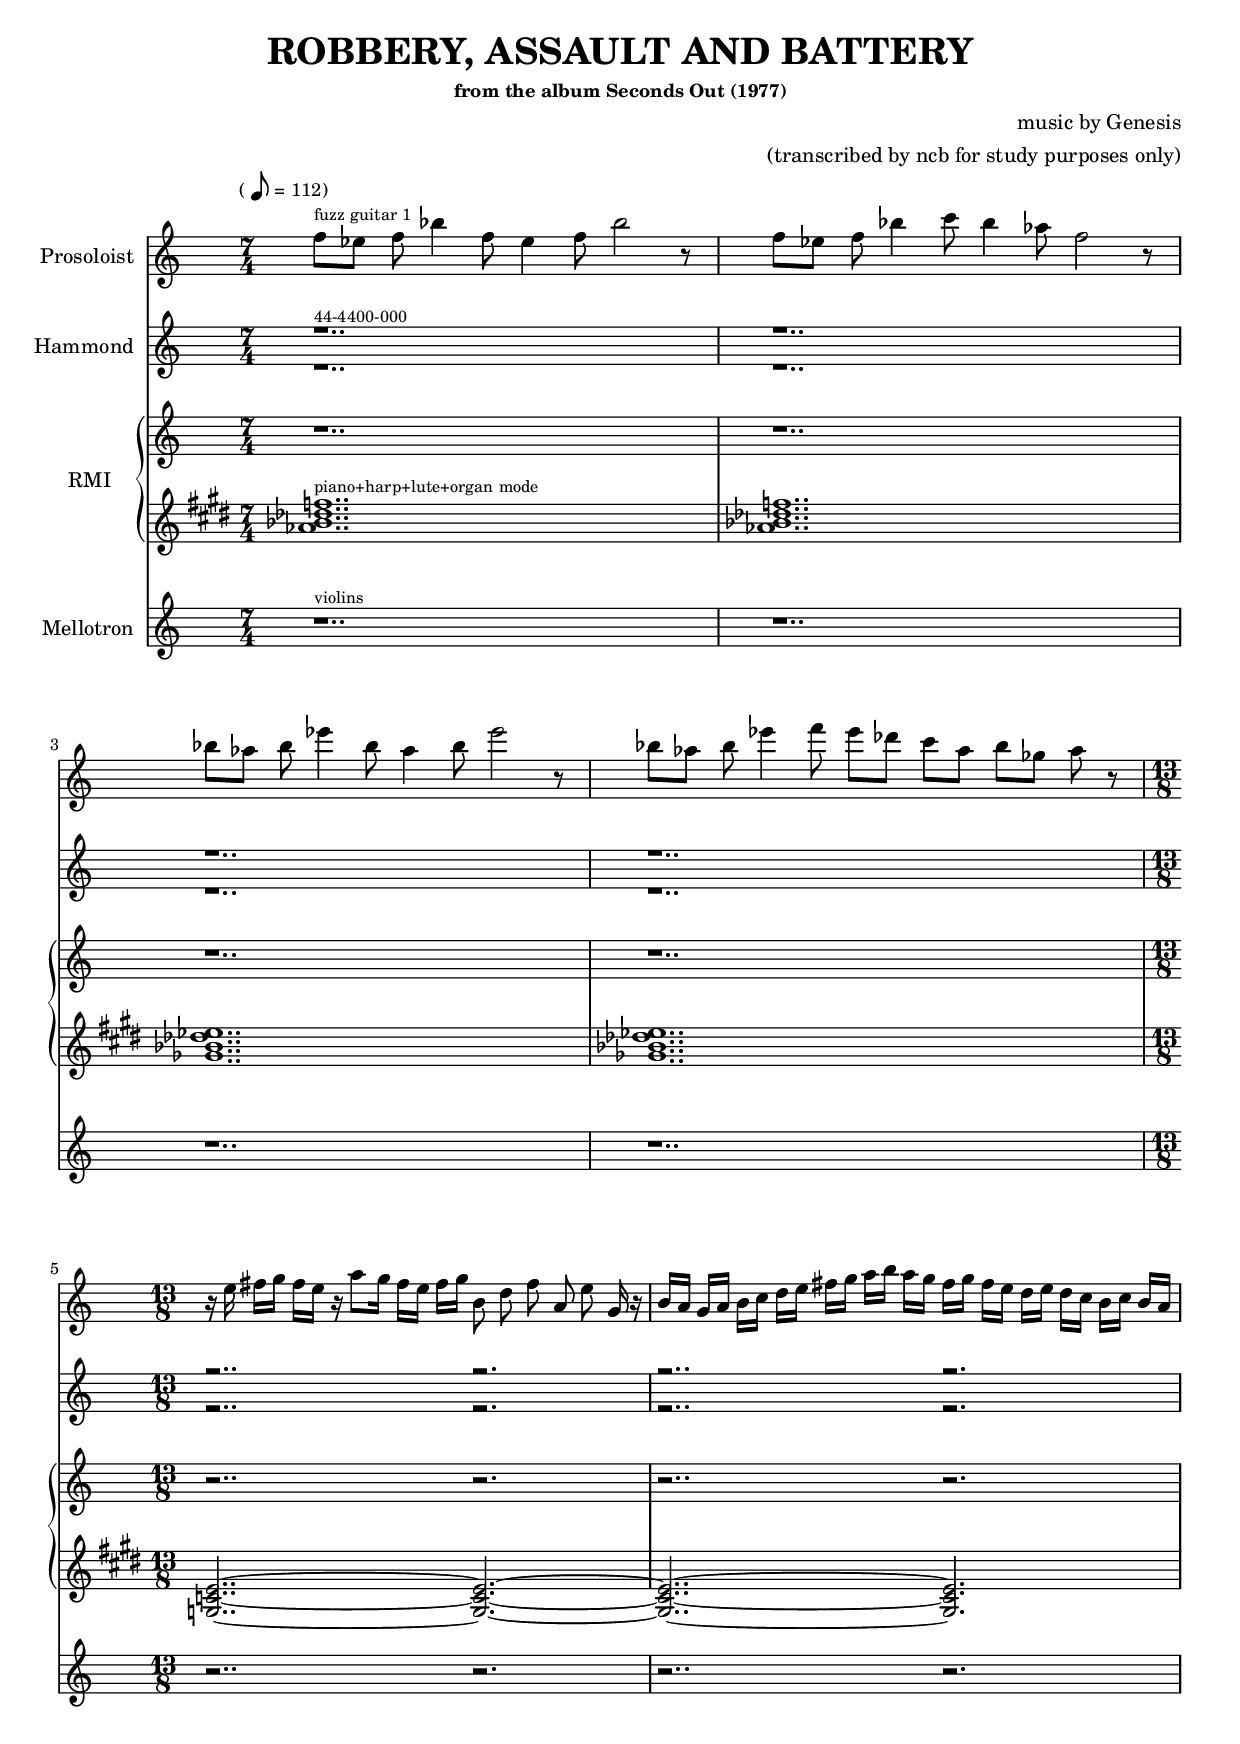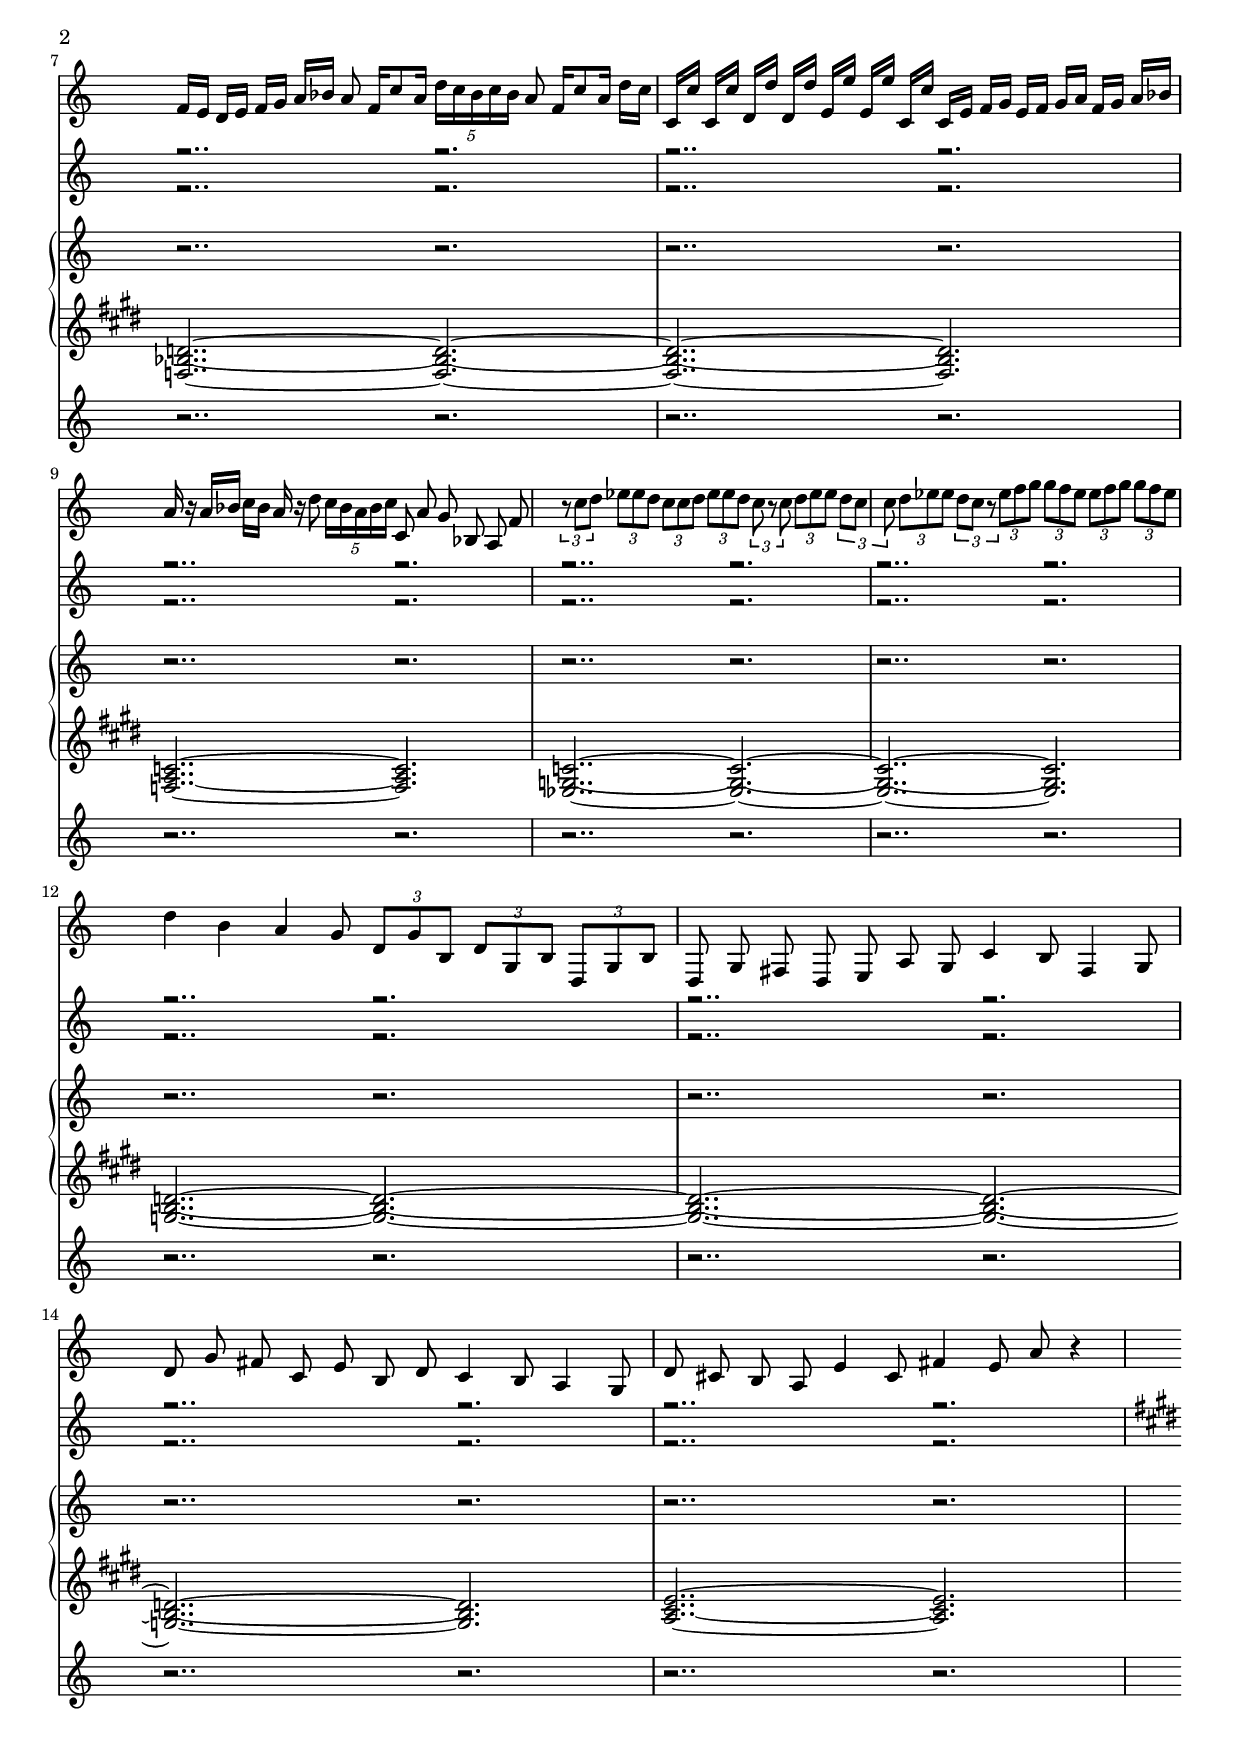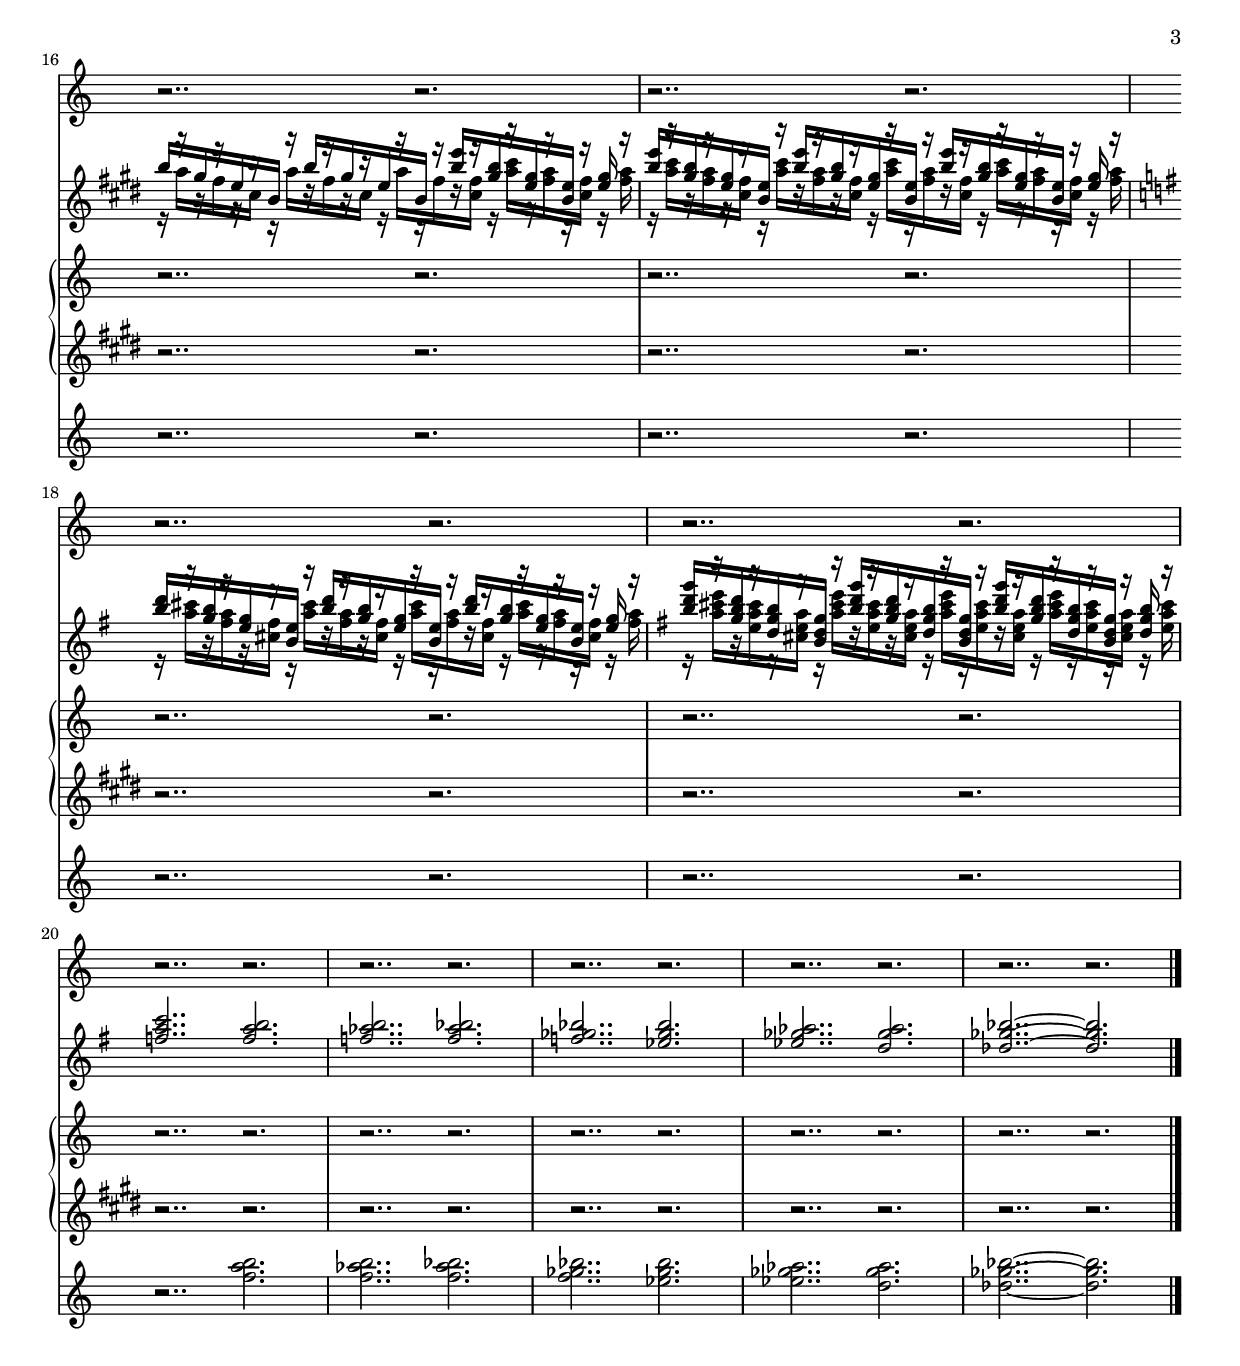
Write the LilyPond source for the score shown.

\version "2.12.3"
#(ly:set-option 'delete-intermediate-files #t)


% -----------------------------------------------------------------------------------------------------------------------
% -----------------------------------------------------------------------------------------------------------------------
%                                                      INTRO                                                
% -----------------------------------------------------------------------------------------------------------------------
% -----------------------------------------------------------------------------------------------------------------------
prosoloistIntro = \relative c'' {
	f8 ^\markup { \tiny {fuzz guitar 1} } ees f bes4 f8 ees4 f8 bes2 r8
	f8 ees f bes4 c8 bes4 aes8 f2 r8
	bes8 aes bes ees4 bes8 aes4 bes8 ees2 r8
	bes8 aes bes ees4 f8 ees des c aes bes ges aes r8
}
hammondIntro = \relative c'' {
	r1..^\markup { \tiny {44-4400-000} }
	r1..
	r1..
	r1..
}
rmiIntro = \relative c'' {
    \key e \major
	<aes bes des f>1..^\markup { \tiny {piano+harp+lute+organ mode} }
	<aes bes des f>1..
	<ges bes des ees>1..
	<ges bes des ees>1..
}
mellotronIntro = \relative c'' {
	r1..^\markup { \tiny {violins} }
	r1..
	r1..
	r1..
}
% -----------------------------------------------------------------------------------------------------------------------
% -----------------------------------------------------------------------------------------------------------------------
%                                                      TEMA-A                                                
% -----------------------------------------------------------------------------------------------------------------------
% -----------------------------------------------------------------------------------------------------------------------
rmiRightTemaA = \relative c'' {
}

rmiLeftTemaA = \relative c'' {
}
% -----------------------------------------------------------------------------------------------------------------------
% -----------------------------------------------------------------------------------------------------------------------
%                                                      SOLO-A                                                
% -----------------------------------------------------------------------------------------------------------------------
% -----------------------------------------------------------------------------------------------------------------------
prosoloistSoloAone = \relative c'' {
    r16 e fis g fis e r a8 g16 fis e fis g						b,8 d fis a, e' g,16 r16
	b16 a g a  b c d e  fis g a b  a g							fis  g fis e  d e d c b  c b a

	f e d e f g a bes a8 f16 c'8 a16							\times 4/5 {d c bes c bes} a8 f16 c'8 a16 d c
	c, c' c, c' d, d' d, d' e, e' e, e' c, c'					c, e f g e f g a f g a bes

	a r a bes c bes a r d8 \times 4/5 {c16 bes a bes c}			c,8 a' g bes, a f'

    \times 2/3 {r c' d} 	\times 2/3 {ees ees d} 	\times 2/3 {c c d} 		\times 2/3 {ees ees d}
	\times 2/3 {c r c} 		\times 2/3 {d ees ees} 	\times 2/3 {d c c}
	\times 2/3 {d ees ees} 	\times 2/3 {d c r} 		\times 2/3 {ees f g}
	\times 2/3 {g f ees} 	\times 2/3 {ees f g} 	\times 2/3 {g f ees}

    d4 b a g8 													\times 2/3 {d g b,} \times 2/3 {d g, b} \times 2/3 {d, g b}
	d,8 g fis d  e a g    c4 b8 fis4 g8
	d'8 g fis c  e b d    c4 b8 a4 g8

    d'8 cis b a e'4 cis8 fis4 e8 a8 r4
}

rmiLeftSoloAone = \relative c' {
    <g c e>2..~ <g c e>2.~
	<g c e>2..~ <g c e>2.

	<f bes d>2..~ <f bes d>2.~
	<f bes d>2..~ <f bes d>2.

	<f a c>2..~ <f a c>2.

	<ees g c>2..~ <ees g c>2.~
	<ees g c>2..~ <ees g c>2.

	<g b d>2..~ <g b d>2.~
	<g b d>2..~ <g b d>2.~
	<g b d>2..~ <g b d>2.

	<a cis e>2..~ <a cis e>2.
}

hammondDeliriumRight = \relative c''' {
    \key e \major
	b16[       r    gis   r   e   r   b]   r   b'[  r   gis  r   e
	r         b]   r     <b' e>[  r   <gis b> r   <e gis>   r   <b e>]   r    <e gis>  r
	<b' e>[   r    <gis b> r   <e gis>   r   <b e>]   r  <b' e>[  r   <gis b> r   <e gis>
	r         <b e>]    r    <b' e>[  r   <gis b> r   <e gis>   r   <b e>]   r    <e gis>  r

	\key e \minor
	<b' d>[   r    <g b> r   <e g>   r   <b e>]   r  <b' d>[  r   <g b> r   <e g>
	r         <b e>]    r    <b' d>[  r   <g b> r   <e g>   r   <b e>]   r    <e g>  r

	\key g \major
    <b' d g>[   r    <g b d> r   <d g b>   r   <b d g>]   r  <b' d g>[  r   <g b d> r   <d g b>
	r         <b d g>]    r    <b' d g>[  r   <g b d> r   <d g b>   r   <b d g>]   r    <d g b>  r
}
hammondDeliriumLeft = \relative c''' {
    \key e \major
	r16   a[   r    fis  r   cis] r   a'[  r   fis r    cis] r
	a'[   r   fis  r    <cis fis>] r   <a' cis>[  r   <fis a> r   <cis fis>]  r   <fis a>
	r  <a cis>[  r   <fis a> r   <cis fis>]  r   <a' cis>[  r   <fis a> r   <cis fis>]  r
	<a' cis>[  r   <fis a> r   <cis fis>]  r  <a' cis>[  r   <fis a> r   <cis fis>]  r  <fis a>

	\key e \minor
	r  <a cis>[  r   <fis a> r   <cis fis>]  r   <a' cis>[  r   <fis a> r   <cis fis>]  r
	<a' cis>[  r   <fis a> r   <cis fis>]  r  <a' cis>[  r   <fis a> r   <cis fis>]  r  <fis a>

	\key g \major
	r  <a cis e>[  r   <e a cis> r   <cis e a>]  r   <a' cis e>[  r   <e a cis> r   <cis e a>]  r
	<a' cis e>[  r   <e a cis> r   <cis e a>]  r  <a' cis e>[  r   <e a cis> r   <cis e a>]  r  <e a cis>
}

hammondBridge = \relative c'' {
    <f a c>2..       <f a b>2.
	<f aes b>2..     <f aes bes>2.
	<f ges bes>2..   <ees ges bes>2.
	<ees ges aes>2.. <d ges aes>2.
	<des ges bes>2..~ <des ges bes>2.
}

mellotronBridge = \relative c'' {
    r2..             <f a b>2.
	<f aes b>2..     <f aes bes>2.
	<f ges bes>2..   <ees ges bes>2.
	<ees ges aes>2.. <d ges aes>2.
	<des ges bes>2..~ <des ges bes>2.
}
% -----------------------------------------------------------------------------------------------------------------------
% -----------------------------------------------------------------------------------------------------------------------
%                                                      TEMA-B                                                
% -----------------------------------------------------------------------------------------------------------------------
% -----------------------------------------------------------------------------------------------------------------------



% -----------------------------------------------------------------------------------------------------------------------
% -----------------------------------------------------------------------------------------------------------------------
%                                                      SOLO-B                                                
% -----------------------------------------------------------------------------------------------------------------------
% -----------------------------------------------------------------------------------------------------------------------



% -----------------------------------------------------------------------------------------------------------------------
% -----------------------------------------------------------------------------------------------------------------------
%                                                      TEMA-C                                               
% -----------------------------------------------------------------------------------------------------------------------
% -----------------------------------------------------------------------------------------------------------------------





% -----------------------------------------------------------------------------------------------------------------------
% -----------------------------------------------------------------------------------------------------------------------
%                                                      CODA                                                  
% -----------------------------------------------------------------------------------------------------------------------
% -----------------------------------------------------------------------------------------------------------------------








% -----------------------------------------------------------------------------------------------------------------------
% -----------------------------------------------------------------------------------------------------------------------
%                                                      BUILD ALL                                                
% -----------------------------------------------------------------------------------------------------------------------
% -----------------------------------------------------------------------------------------------------------------------
prosoloistPart = {
    \clef violin

	% INTRO
	\time 7/4
	\prosoloistIntro

	% TEMA-A

	% SOLO-A
	\prosoloistSoloAone
	r2.. r2.    r2.. r2.    r2.. r2.    r2.. r2.
	r2.. r2.    r2.. r2.    r2.. r2.    r2.. r2.    r2.. r2.

	% TEMA-B

	% SOLO-B

	% TEMA-C

	% CODA
}

hammondPart = {
    \clef violin

	% INTRO
	\time 7/4
	\hammondIntro
	\break

	% TEMA-A

	% SOLO-A
    \time 13/8
	r2.. r2.    r2.. r2.    r2.. r2.    r2.. r2.    r2.. r2.    r2.. r2.    r2.. r2.    r2.. r2.    r2.. r2.    r2.. r2.    r2.. r2.
	\hammondDeliriumRight
	\break
	\hammondBridge

	% TEMA-B

	% SOLO-B

	% TEMA-C

	% CODA
}
hammondPartLeft = {
    \clef violin

	% INTRO
	r1..
	r1..
	r1..
	r1..

	% TEMA-A

	% SOLO-A
    \time 13/8
	r2.. r2.    r2.. r2.    r2.. r2.    r2.. r2.    r2.. r2.    r2.. r2.    r2.. r2.    r2.. r2.    r2.. r2.    r2.. r2.    r2.. r2.
	\hammondDeliriumLeft

	% TEMA-B

	% SOLO-B

	% TEMA-C

	% CODA
}
mellotronPart = {
    \clef violin

	% INTRO
	\time 7/4
	\mellotronIntro

	% TEMA-A
	r2.. r2.    r2.. r2.    r2.. r2.    r2.. r2.    r2.. r2.    r2.. r2.    r2.. r2.    r2.. r2.    r2.. r2.    r2.. r2.    r2.. r2.
	r2.. r2.    r2.. r2.    r2.. r2.    r2.. r2.
	\mellotronBridge

	% SOLO-A

	% TEMA-B

	% SOLO-B

	% TEMA-C

	% CODA

	\bar "|."
}

RMIUpperPart = {
    \clef violin

	% INTRO
    \time 7/4
	r1..
	r1..
	r1..
	r1..

	% TEMA-A
	r2.. r2.    r2.. r2.    r2.. r2.    r2.. r2.    r2.. r2.    r2.. r2.    r2.. r2.    r2.. r2.    r2.. r2.    r2.. r2.    r2.. r2.
	r2.. r2.    r2.. r2.    r2.. r2.    r2.. r2.
	r2.. r2.    r2.. r2.    r2.. r2.    r2.. r2.    r2.. r2.

	% SOLO-A

	% TEMA-B

	% SOLO-B

	% TEMA-C

	% CODA

	\bar "|."
}

RMILowerPart = {
    \clef violin

	% INTRO
	\rmiIntro

	% TEMA-A
	\rmiLeftSoloAone
	r2.. r2.    r2.. r2.    r2.. r2.    r2.. r2.
	r2.. r2.    r2.. r2.    r2.. r2.    r2.. r2.    r2.. r2.	

	% SOLO-A

	% TEMA-B

	% SOLO-B

	% TEMA-C

	% CODA


	\bar "|."
}


#(set-global-staff-size 18)


\book { 

    \header {
        title       = \markup {\larger "ROBBERY, ASSAULT AND BATTERY"}
	    subtitle    = ""
	    subsubtitle = "from the album Seconds Out (1977)"
        composer    = "music by Genesis"
	    arranger    = "(transcribed by ncb for study purposes only)"
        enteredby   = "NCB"
        piece       = \markup { \bold "                             " \smaller { (\note #"8"#1 = 112) } }
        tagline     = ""
    }


    \score {
	    <<
  	        \new Staff = "Prosoloist" \with { midiInstrument = #"lead 2 (sawtooth)" }
	        <<
		        \set Staff.instrumentName = \markup { "Prosoloist" }
	            \prosoloistPart
            >>

			\new Staff = "Hammond" \with { midiInstrument = #"rock organ" }
	        <<
		        \set Staff.instrumentName = \markup { "Hammond" }
				<< 
				    \new Voice = "right" { \voiceOne \hammondPart }
				    \new Voice = "left" {  \voiceTwo \hammondPartLeft }
				>>
            >>

  		    \new PianoStaff = "RMI" \with {midiInstrument = #"rock organ" }
		    <<
                \set PianoStaff.instrumentName = "RMI"
	            \new Staff = upper \RMIUpperPart
	            \new Staff = lower \RMILowerPart
            >>

  	        \new Staff = "Mellotron" \with { midiInstrument = #"string ensemble 1" }
	        <<
		        \set Staff.instrumentName = \markup { "Mellotron" }
	            \mellotronPart
            >>
		>>
	    \layout { \context { \override VerticalAlignment #'forced-distance = #8 } }
	    \midi { \context { \Score tempoWholesPerMinute = #(ly:make-moment 132 4) } }
    }

}
